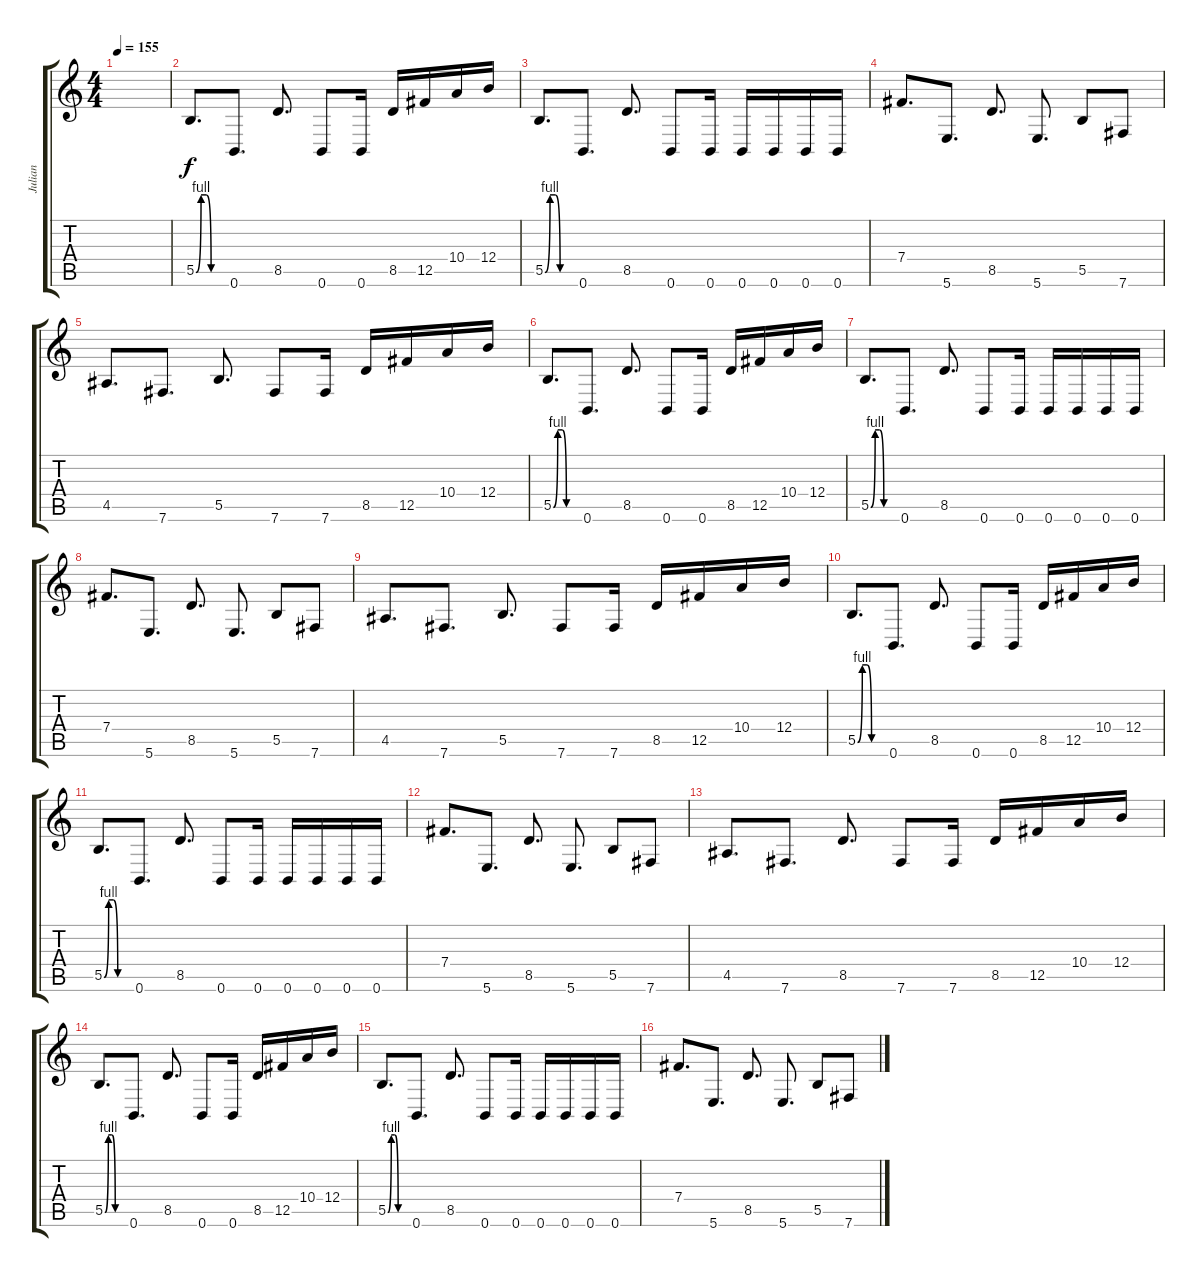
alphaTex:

\track ("Julian" "Julian") {instrument overdrivenguitar}
\staff {score tabs}
\tuning (Db4 Ab3 E3 B2 Gb2 B1) {hide}
\ts (4 4)
\tempo 155
\clef g2
\ks c
|
5.5{be (custom 0 0 10 4 20 4 30 0 60 0)}.8{d dy f} 0.6.8{d} 8.5.8{d} 0.6.8 0.6.16 8.5.16 12.5.16 10.4.16 12.4.16 |
5.5{be (custom 0 0 10 4 20 4 30 0 60 0)}.8{d} 0.6.8{d} 8.5.8{d} 0.6.8 0.6.16 0.6.16 0.6.16 0.6.16 0.6.16 |
7.4.8{d} 5.6.8{d} 8.5.8{d} 5.6.8{d} 5.5.8 7.6.8 |
4.5.8{d} 7.6.8{d} 5.5.8{d} 7.6.8 7.6.16 8.5.16 12.5.16 10.4.16 12.4.16 |
5.5{be (custom 0 0 10 4 20 4 30 0 60 0)}.8{d} 0.6.8{d} 8.5.8{d} 0.6.8 0.6.16 8.5.16 12.5.16 10.4.16 12.4.16 |
5.5{be (custom 0 0 10 4 20 4 30 0 60 0)}.8{d} 0.6.8{d} 8.5.8{d} 0.6.8 0.6.16 0.6.16 0.6.16 0.6.16 0.6.16 |
7.4.8{d} 5.6.8{d} 8.5.8{d} 5.6.8{d} 5.5.8 7.6.8 |
4.5.8{d} 7.6.8{d} 5.5.8{d} 7.6.8 7.6.16 8.5.16 12.5.16 10.4.16 12.4.16 |
5.5{be (custom 0 0 10 4 20 4 30 0 60 0)}.8{d} 0.6.8{d} 8.5.8{d} 0.6.8 0.6.16 8.5.16 12.5.16 10.4.16 12.4.16 |
5.5{be (custom 0 0 10 4 20 4 30 0 60 0)}.8{d} 0.6.8{d} 8.5.8{d} 0.6.8 0.6.16 0.6.16 0.6.16 0.6.16 0.6.16 |
7.4.8{d} 5.6.8{d} 8.5.8{d} 5.6.8{d} 5.5.8 7.6.8 |
4.5.8{d} 7.6.8{d} 8.5.8{d} 7.6.8 7.6.16 8.5.16 12.5.16 10.4.16 12.4.16 |
5.5{be (custom 0 0 10 4 20 4 30 0 60 0)}.8{d} 0.6.8{d} 8.5.8{d} 0.6.8 0.6.16 8.5.16 12.5.16 10.4.16 12.4.16 |
5.5{be (custom 0 0 10 4 20 4 30 0 60 0)}.8{d} 0.6.8{d} 8.5.8{d} 0.6.8 0.6.16 0.6.16 0.6.16 0.6.16 0.6.16 |
7.4.8{d} 5.6.8{d} 8.5.8{d} 5.6.8{d} 5.5.8 7.6.8
